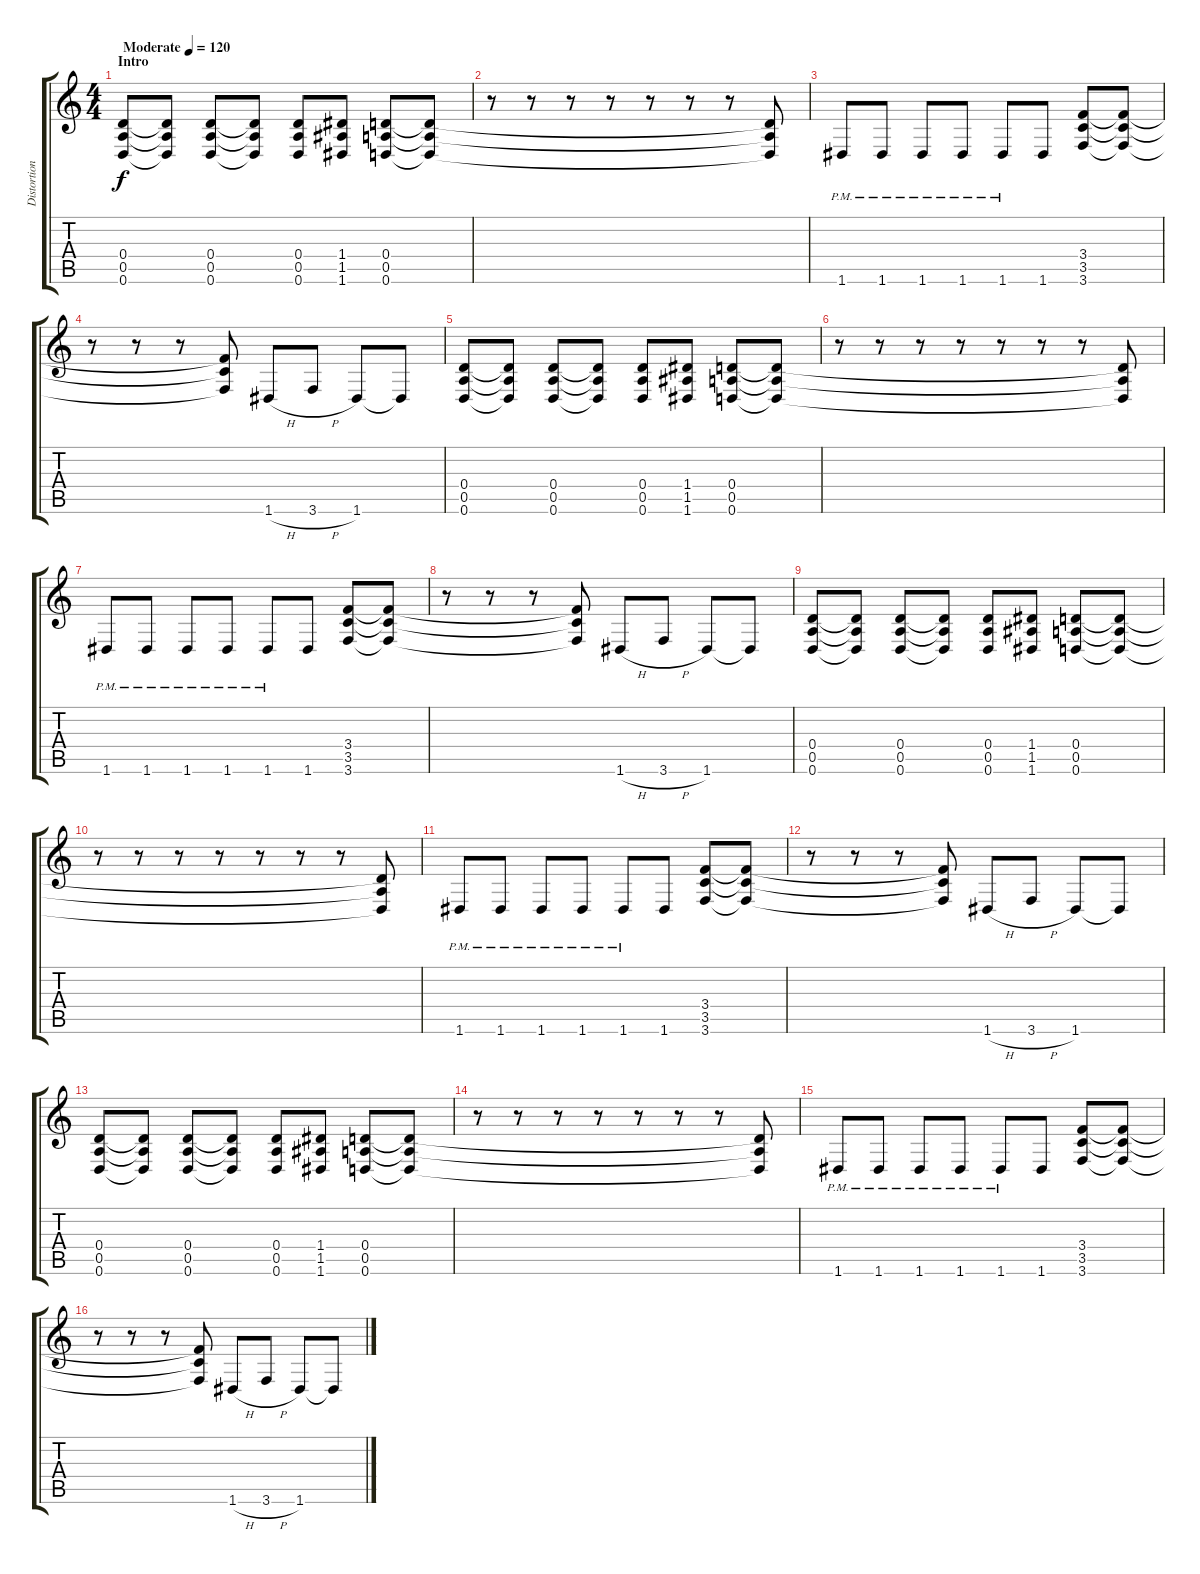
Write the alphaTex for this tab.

\track ("Distortion 1" "Distortion") {instrument distortionguitar}
\staff {score tabs}
\tuning (E4 B3 G3 D3 A2 D2) {hide}
\ts (4 4)
\section ("" "Intro")
\tempo (120 "Moderate")
\tempo 167
\tempo (120 "Moderate")
\clef g2
\ks c
(0.4 0.5 0.6).8{dy f instrument distortionguitar} (0.4{t} 0.5{t} 0.6{t}).8 (0.4 0.5 0.6).8 (0.4{t} 0.5{t} 0.6{t}).8 (0.4 0.5 0.6).8 (1.4 1.5 1.6).8 (0.4 0.5 0.6).8 (0.4{t} 0.5{t} 0.6{t}).8 |
r.8 r.8 r.8 r.8 r.8 r.8 r.8 (0.4{t} 0.5{t} 0.6{t}).8 |
1.6{pm}.8 1.6{pm}.8 1.6{pm}.8 1.6{pm}.8 1.6{pm}.8 1.6.8 (3.4 3.5 3.6).8 (3.4{t} 3.5{t} 3.6{t}).8 |
r.8 r.8 r.8 (3.4{t} 3.5{t} 3.6{t}).8 1.6{h}.8 3.6{h}.8 1.6.8 1.6{t}.8 |
(0.4 0.5 0.6).8 (0.4{t} 0.5{t} 0.6{t}).8 (0.4 0.5 0.6).8 (0.4{t} 0.5{t} 0.6{t}).8 (0.4 0.5 0.6).8 (1.4 1.5 1.6).8 (0.4 0.5 0.6).8 (0.4{t} 0.5{t} 0.6{t}).8 |
r.8 r.8 r.8 r.8 r.8 r.8 r.8 (0.4{t} 0.5{t} 0.6{t}).8 |
1.6{pm}.8 1.6{pm}.8 1.6{pm}.8 1.6{pm}.8 1.6{pm}.8 1.6.8 (3.4 3.5 3.6).8 (3.4{t} 3.5{t} 3.6{t}).8 |
r.8 r.8 r.8 (3.4{t} 3.5{t} 3.6{t}).8 1.6{h}.8 3.6{h}.8 1.6.8 1.6{t}.8 |
(0.4 0.5 0.6).8 (0.4{t} 0.5{t} 0.6{t}).8 (0.4 0.5 0.6).8 (0.4{t} 0.5{t} 0.6{t}).8 (0.4 0.5 0.6).8 (1.4 1.5 1.6).8 (0.4 0.5 0.6).8 (0.4{t} 0.5{t} 0.6{t}).8 |
r.8 r.8 r.8 r.8 r.8 r.8 r.8 (0.4{t} 0.5{t} 0.6{t}).8 |
1.6{pm}.8 1.6{pm}.8 1.6{pm}.8 1.6{pm}.8 1.6{pm}.8 1.6.8 (3.4 3.5 3.6).8 (3.4{t} 3.5{t} 3.6{t}).8 |
r.8 r.8 r.8 (3.4{t} 3.5{t} 3.6{t}).8 1.6{h}.8 3.6{h}.8 1.6.8 1.6{t}.8 |
(0.4 0.5 0.6).8 (0.4{t} 0.5{t} 0.6{t}).8 (0.4 0.5 0.6).8 (0.4{t} 0.5{t} 0.6{t}).8 (0.4 0.5 0.6).8 (1.4 1.5 1.6).8 (0.4 0.5 0.6).8 (0.4{t} 0.5{t} 0.6{t}).8 |
r.8 r.8 r.8 r.8 r.8 r.8 r.8 (0.4{t} 0.5{t} 0.6{t}).8 |
1.6{pm}.8 1.6{pm}.8 1.6{pm}.8 1.6{pm}.8 1.6{pm}.8 1.6.8 (3.4 3.5 3.6).8 (3.4{t} 3.5{t} 3.6{t}).8 |
r.8 r.8 r.8 (3.4{t} 3.5{t} 3.6{t}).8 1.6{h}.8 3.6{h}.8 1.6.8 1.6{t}.8
